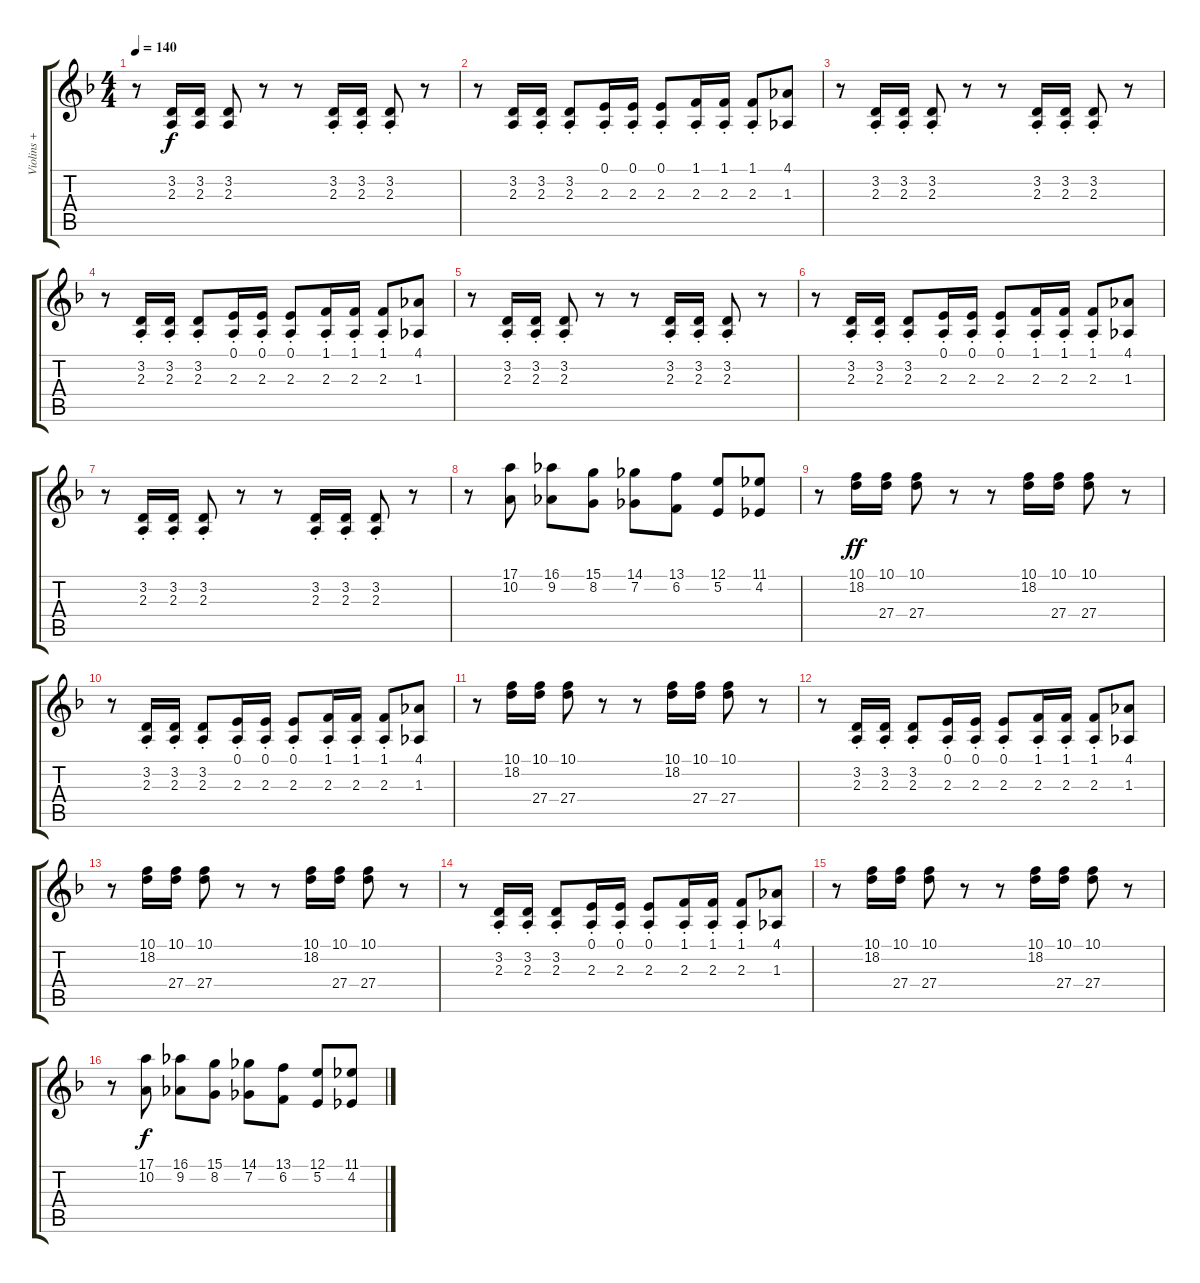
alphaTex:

\track ("Violins + Violas" "Violins + ") {instrument stringensemble1}
\staff {score tabs}
\tuning (E4 B3 G3 D3 A2 E2) {hide}
\ts (4 4)
\tempo 140
\clef g2
\ks dminor
r.8{dy f volume 13 instrument stringensemble1} (3.2 2.3).16 (3.2 2.3).16 (3.2 2.3).8 r.8 r.8 (3.2{st} 2.3).16 (3.2{st} 2.3).16 (3.2{st} 2.3).8 r.8 |
r.8 (3.2 2.3).16 (3.2{st} 2.3).16 (3.2{st} 2.3).8 (0.1{st} 2.3).16 (0.1{st} 2.3).16 (0.1{st} 2.3).8 (1.1{st} 2.3).16 (1.1{st} 2.3).16 (1.1{st} 2.3).8 (4.1 1.3).8 |
r.8 (3.2{st} 2.3).16 (3.2{st} 2.3).16 (3.2{st} 2.3).8 r.8 r.8 (3.2{st} 2.3).16 (3.2{st} 2.3).16 (3.2{st} 2.3).8 r.8 |
r.8 (3.2{st} 2.3).16 (3.2{st} 2.3).16 (3.2{st} 2.3).8 (0.1{st} 2.3).16 (0.1{st} 2.3).16 (0.1{st} 2.3).8 (1.1{st} 2.3).16 (1.1{st} 2.3).16 (1.1{st} 2.3).8 (4.1 1.3).8 |
r.8 (3.2{st} 2.3).16 (3.2{st} 2.3).16 (3.2{st} 2.3).8 r.8 r.8 (3.2{st} 2.3).16 (3.2{st} 2.3).16 (3.2{st} 2.3).8 r.8 |
r.8 (3.2{st} 2.3).16 (3.2{st} 2.3).16 (3.2{st} 2.3).8 (0.1{st} 2.3).16 (0.1{st} 2.3).16 (0.1{st} 2.3).8 (1.1{st} 2.3).16 (1.1{st} 2.3).16 (1.1{st} 2.3).8 (4.1 1.3).8 |
r.8 (3.2{st} 2.3).16 (3.2{st} 2.3).16 (3.2{st} 2.3).8 r.8 r.8 (3.2{st} 2.3).16 (3.2{st} 2.3).16 (3.2{st} 2.3).8 r.8 |
r.8 (17.1 10.2).8 (16.1 9.2).8 (15.1 8.2).8 (14.1 7.2).8 (13.1 6.2).8 (12.1 5.2).8 (11.1 4.2).8 |
r.8 (10.1 18.2).16{dy ff} (10.1 27.4).16 (10.1 27.4).8 r.8 r.8 (10.1 18.2).16 (10.1 27.4).16 (10.1 27.4).8 r.8 |
r.8 (3.2{st} 2.3).16 (3.2{st} 2.3).16 (3.2{st} 2.3).8 (0.1{st} 2.3).16 (0.1{st} 2.3).16 (0.1{st} 2.3).8 (1.1{st} 2.3).16 (1.1{st} 2.3).16 (1.1{st} 2.3).8 (4.1 1.3).8 |
r.8 (10.1 18.2).16 (10.1 27.4).16 (10.1 27.4).8 r.8 r.8 (10.1 18.2).16 (10.1 27.4).16 (10.1 27.4).8 r.8 |
r.8 (3.2{st} 2.3).16 (3.2{st} 2.3).16 (3.2{st} 2.3).8 (0.1{st} 2.3).16 (0.1{st} 2.3).16 (0.1{st} 2.3).8 (1.1{st} 2.3).16 (1.1{st} 2.3).16 (1.1{st} 2.3).8 (4.1 1.3).8 |
r.8 (10.1 18.2).16 (10.1 27.4).16 (10.1 27.4).8 r.8 r.8 (10.1 18.2).16 (10.1 27.4).16 (10.1 27.4).8 r.8 |
r.8 (3.2{st} 2.3).16 (3.2{st} 2.3).16 (3.2{st} 2.3).8 (0.1{st} 2.3).16 (0.1{st} 2.3).16 (0.1{st} 2.3).8 (1.1{st} 2.3).16 (1.1{st} 2.3).16 (1.1{st} 2.3).8 (4.1 1.3).8 |
r.8 (10.1 18.2).16 (10.1 27.4).16 (10.1 27.4).8 r.8 r.8 (10.1 18.2).16 (10.1 27.4).16 (10.1 27.4).8 r.8 |
r.8 (17.1 10.2).8{dy f} (16.1 9.2).8 (15.1 8.2).8 (14.1 7.2).8 (13.1 6.2).8 (12.1 5.2).8 (11.1 4.2).8
